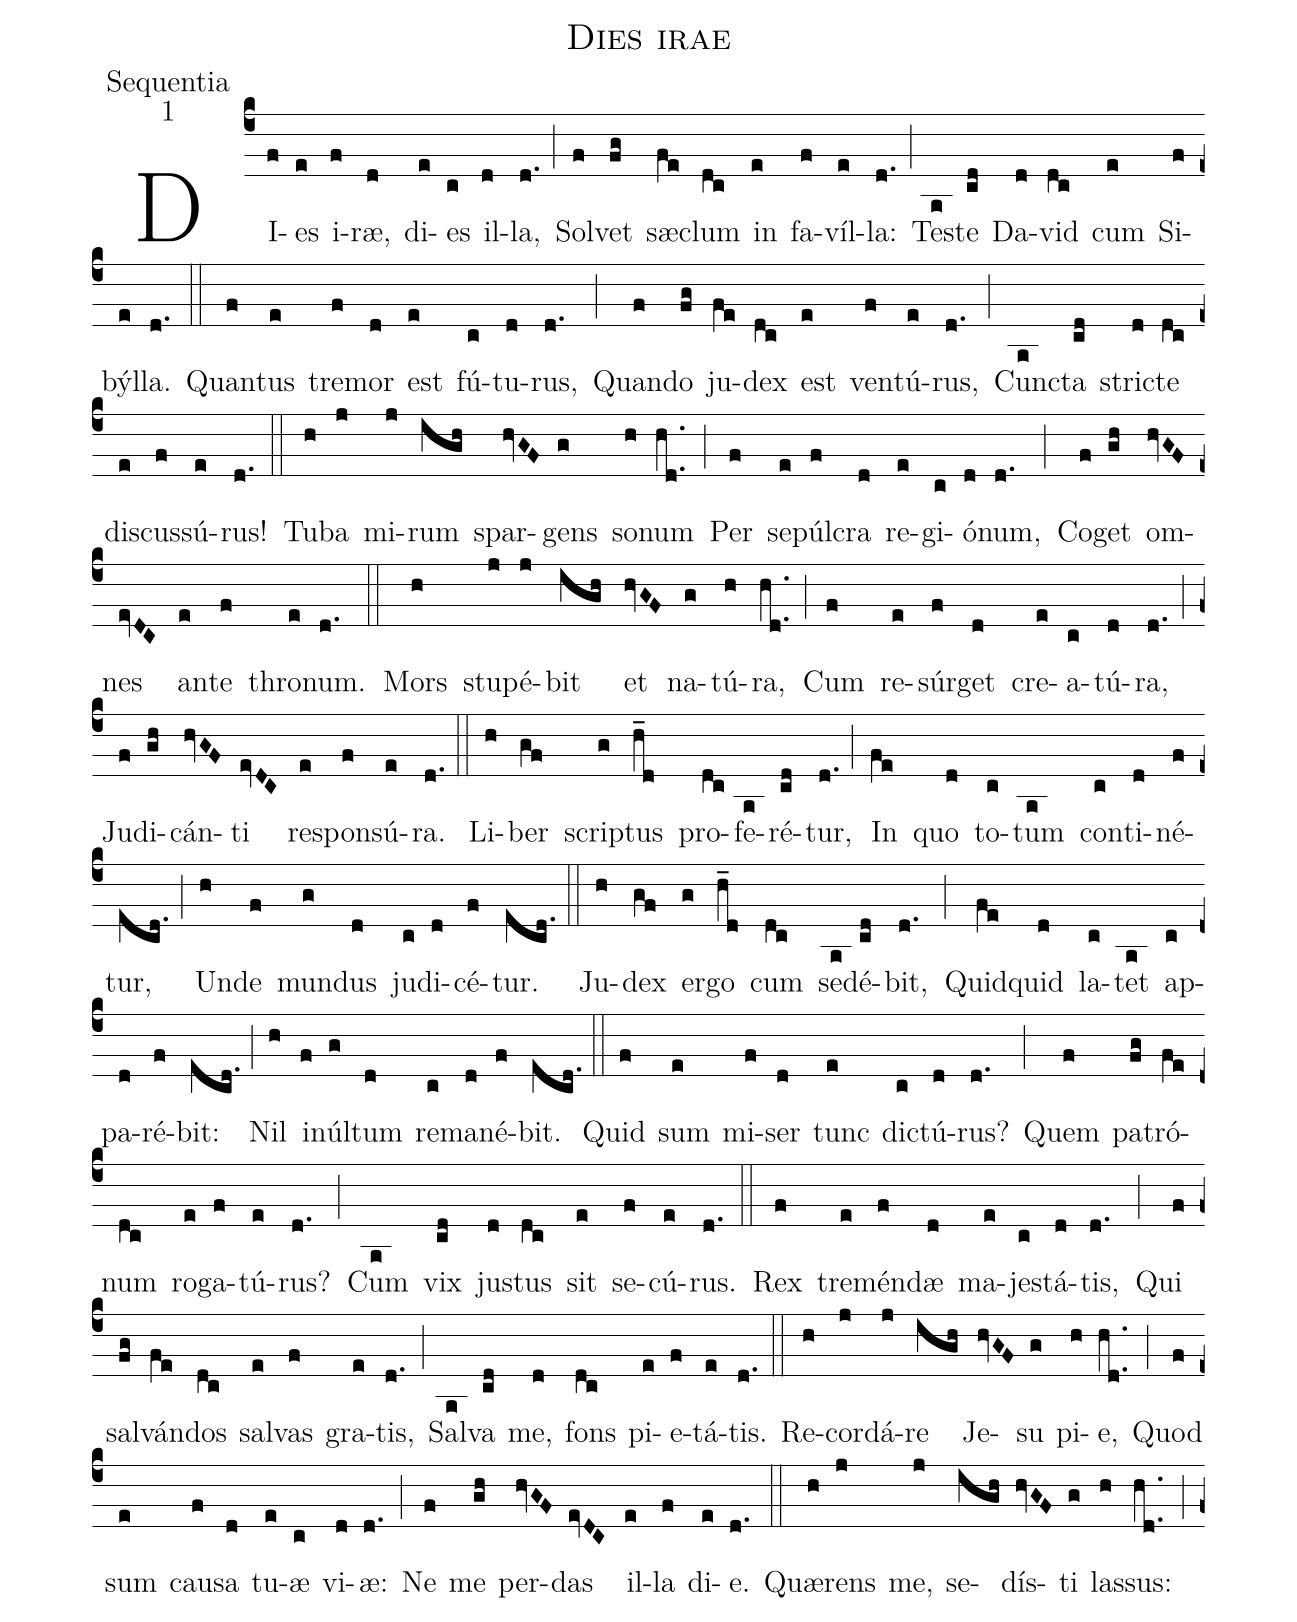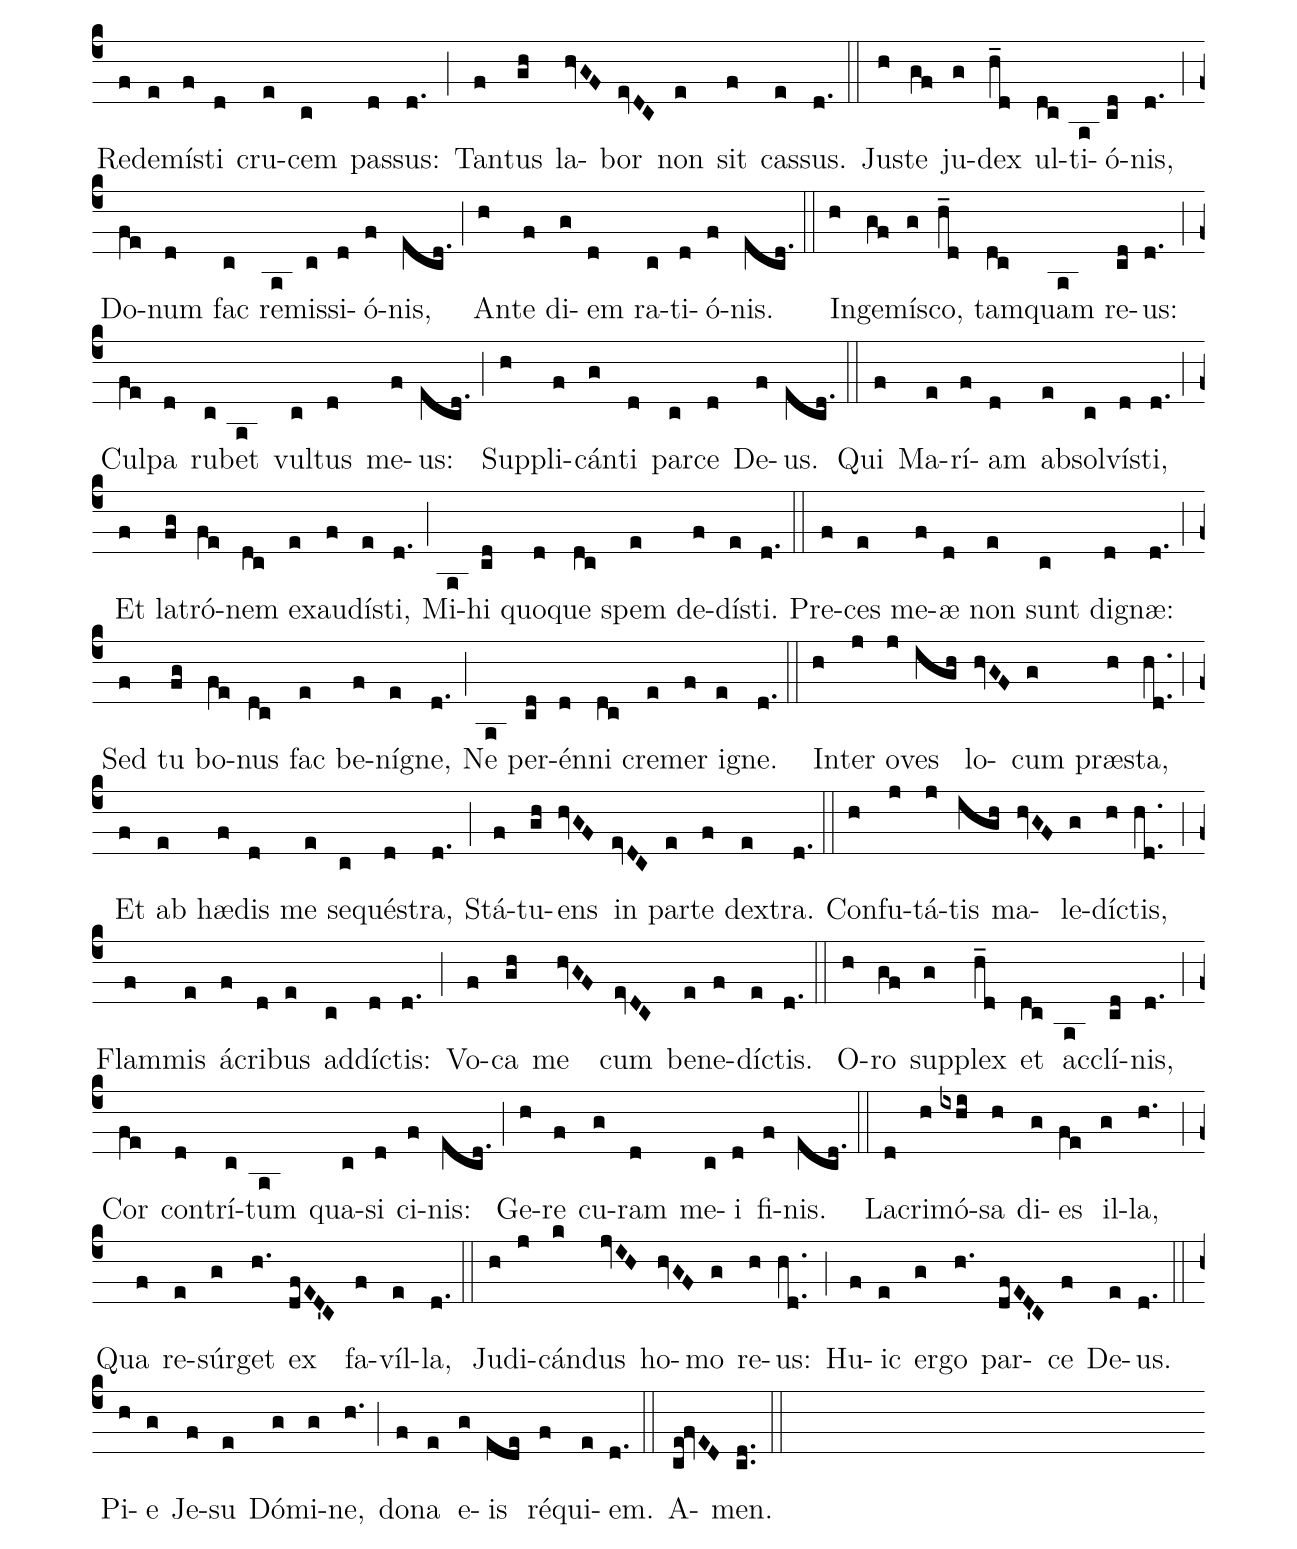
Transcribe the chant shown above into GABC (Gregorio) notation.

name:Dies irae;
office-part:Sequentia;
mode:1;
%%
(c4) DI(f)es(e) i(f)ræ,(d) di(e)es(c) il(d)la,(d.) (;) Sol(f)vet(fg) sæ(fe)clum(dc) in(e) fa(f)víl(e)la:(d.) (;) Tes(a)te(cd) Da(d)vid(dc) cum(e) Si(f)býl(e)la.(d.) (::) Quan(f)tus(e) tre(f)mor(d) est(e) fú(c)tu(d)rus,(d.) (;) Quan(f)do(fg) ju(fe)dex(dc) est(e) ven(f)tú(e)rus,(d.) (;) Cunc(a)ta(cd) stric(d)te(dc) dis(e)cus(f)sú(e)rus!(d.) (::) Tu(h)ba(j) mi(j)rum(igh) spar(hvGF)gens(g) so(h)num(hd..) (;) Per(f) se(e)púl(f)cra(d) re(e)gi(c)ó(d)num,(d.) (;) Co(f)get(gh) om(hvGF)nes(evDC) an(e)te(f) thro(e)num.(d.) (::) Mors(h) stu(j)pé(j)bit(igh) et(hvGF) na(g)tú(h)ra,(hd..) (;) Cum(f) re(e)súr(f)get(d) cre(e)a(c)tú(d)ra,(d.) (;) Ju(f)di(gh)cán(hvGF)ti(evDC) re(e)spon(f)sú(e)ra.(d.) (::) Li(h)ber(gf) scrip(g)tus(h_d) pro(dc)fe(a)ré(cd)tur,(d.) (;) In(fe) quo(d) to(c)tum(a) con(c)ti(d)né(f)tur,(ecd.) (;) Un(h)de(f) mun(g)dus(d) ju(c)di(d)cé(f)tur.(ecd.) (::) Ju(h)dex(gf) er(g)go(h_d) cum(dc) se(a)dé(cd)bit,(d.) (;) Quid(fe)quid(d) la(c)tet(a) ap(c)pa(d)ré(f)bit:(ecd.) (;) Nil(h) in(f)úl(g)tum(d) re(c)ma(d)né(f)bit.(ecd.) (::) Quid(f) sum(e) mi(f)ser(d) tunc(e) dic(c)tú(d)rus?(d.) (;) Quem(f) pa(fg)tró(fe)num(dc) ro(e)ga(f)tú(e)rus?(d.) (;) Cum(a) vix(cd) jus(d)tus(dc) sit(e) se(f)cú(e)rus.(d.) (::) Rex(f) tre(e)mén(f)dæ(d) ma(e)jes(c)tá(d)tis,(d.) (;) Qui(f) sal(fg)ván(fe)dos(dc) sal(e)vas(f) gra(e)tis,(d.) (;) Sal(a)va(cd) me,(d) fons(dc) pi(e)e(f)tá(e)tis.(d.) (::) Re(h)cor(j)dá(j)re(igh) Je(hvGF)su(g) pi(h)e,(hd..) (;) Quod(f) sum(e) cau(f)sa(d) tu(e)æ(c) vi(d)æ:(d.) (;) Ne(f) me(gh) per(hvGF)das(evDC) il(e)la(f) di(e)e.(d.) (::) Quæ(h)rens(j) me,(j) se(igh)dís(hvGF)ti(g) las(h)sus:(hd..) (;) Red(f)e(e)mís(f)ti(d) cru(e)cem(c) pas(d)sus:(d.) (;) Tan(f)tus(gh) la(hvGF)bor(evDC) non(e) sit(f) cas(e)sus.(d.) (::) Jus(h)te(gf) ju(g)dex(h_d) ul(dc)ti(a)ó(cd)nis,(d.) (;) Do(fe)num(d) fac(c) re(a)mis(c)si(d)ó(f)nis,(ecd.) (;) An(h)te(f) di(g)em(d) ra(c)ti(d)ó(f)nis.(ecd.) (::) In(h)ge(gf)mís(g)co,(h_d) tam(dc)quam(a) re(cd)us:(d.) (;) Cul(fe)pa(d) ru(c)bet(a) vul(c)tus(d) me(f)us:(ecd.) (;) Sup(h)pli(f)cán(g)ti(d) par(c)ce(d) De(f)us.(ecd.) (::) Qui(f) Ma(e)rí(f)am(d) ab(e)sol(c)vís(d)ti,(d.) (;) Et(f) la(fg)tró(fe)nem(dc) ex(e)au(f)dís(e)ti,(d.) (;) Mi(a)hi(cd) quo(d)que(dc) spem(e) de(f)dís(e)ti.(d.) (::) Pre(f)ces(e) me(f)æ(d) non(e) sunt(c) di(d)gnæ:(d.) (;) Sed(f) tu(fg) bo(fe)nus(dc) fac(e) be(f)ní(e)gne,(d.) (;) Ne(a) per(cd)én(d)ni(dc) cre(e)mer(f) i(e)gne.(d.) (::) In(h)ter(j) o(j)ves(igh) lo(hvGF)cum(g) præ(h)sta,(hd..) (;) Et(f) ab(e) hæ(f)dis(d) me(e) se(c)qués(d)tra,(d.) (;) Stá(f)tu(gh)ens(hvGF) in(evDC) par(e)te(f) dex(e)tra.(d.) (::) Con(h)fu(j)tá(j)tis(igh) ma(hvGF)le(g)díc(h)tis,(hd..) (;) Flam(f)mis(e) á(f)cri(d)bus(e) ad(c)díc(d)tis:(d.) (;) Vo(f)ca(gh) me(hvGF) cum(evDC) be(e)ne(f)díc(e)tis.(d.) (::) O(h)ro(gf) sup(g)plex(h_d) et(dc) ac(a)clí(cd)nis,(d.) (;) Cor(fe) con(d)trí(c)tum(a) qua(c)si(d) ci(f)nis:(ecd.) (;) Ge(h)re(f) cu(g)ram(d) me(c)i(d) fi(f)nis.(ecd.) (::) La(d)cri(h)mó(ixhi)sa(h) di(g)es(fe) il(g)la,(h.) (;) Qua(f) re(e)súr(g)get(h.) ex(dfED'C) fa(f)víl(e)la,(d.) (::) Ju(h)di(j)cán(k)dus(jvIH) ho(hvGF)mo(g) re(h)us:(hd..) (;) Hu(f)ic(e) er(g)go(h.) par(dfED'C)ce(f) De(e)us.(d.) (::) Pi(h)e(g) Je(f)su(e) Dó(g)mi(g)ne,(h.) (;) do(f)na(e) e(g)is(ede) ré(f)qui(e)em.(d.) (::) A(ce!fvED)men.(cd..) (::)
